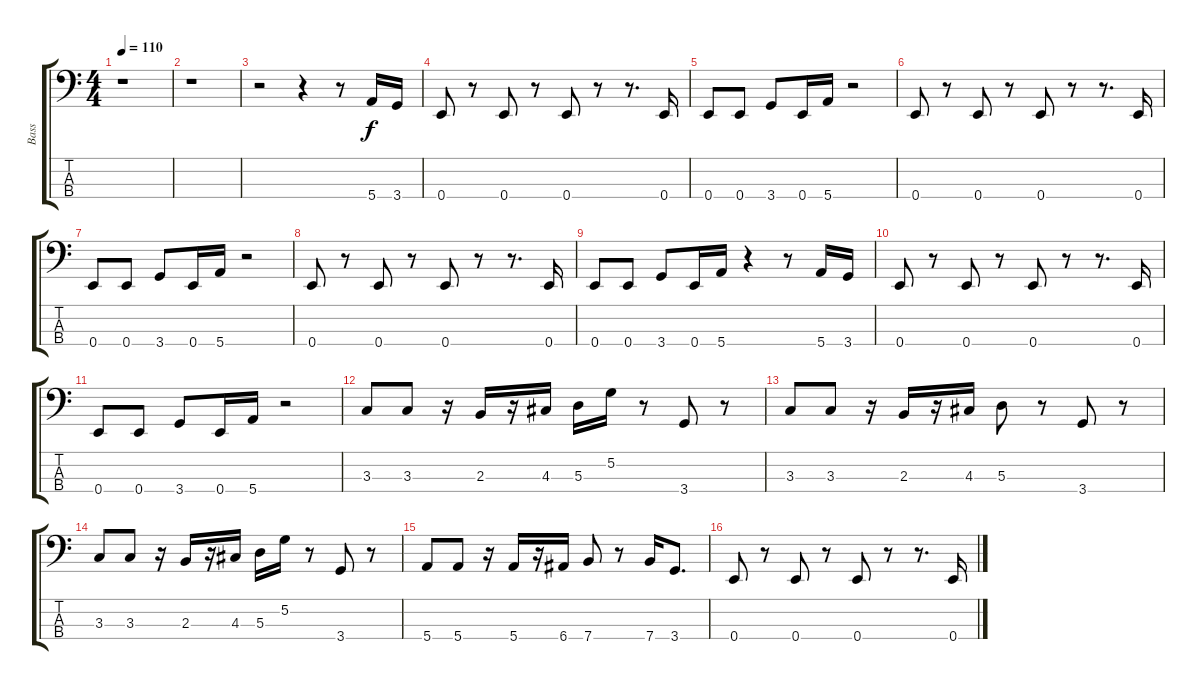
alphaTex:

\track ("Bass" "Bass") {instrument electricbassfinger}
\staff {score tabs}
\tuning (G2 D2 A1 E1) {hide}
\ts (4 4)
\tempo 110
\clef f4
\ks c
r.1{dy f} |
r.1 |
r.2 r.4 r.8 5.4.16 3.4.16 |
0.4.8 r.8 0.4.8 r.8 0.4.8 r.8 r.8{d} 0.4.16 |
0.4.8 0.4.8 3.4.8 0.4.16 5.4.16 r.2 |
0.4.8 r.8 0.4.8 r.8 0.4.8 r.8 r.8{d} 0.4.16 |
0.4.8 0.4.8 3.4.8 0.4.16 5.4.16 r.2 |
0.4.8 r.8 0.4.8 r.8 0.4.8 r.8 r.8{d} 0.4.16 |
0.4.8 0.4.8 3.4.8 0.4.16 5.4.16 r.4 r.8 5.4.16 3.4.16 |
0.4.8 r.8 0.4.8 r.8 0.4.8 r.8 r.8{d} 0.4.16 |
0.4.8 0.4.8 3.4.8 0.4.16 5.4.16 r.2 |
3.3.8 3.3.8 r.16 2.3.16 r.16 4.3.16 5.3.16 5.2.16 r.8 3.4.8 r.8 |
3.3.8 3.3.8 r.16 2.3.16 r.16 4.3.16 5.3.8 r.8 3.4.8 r.8 |
3.3.8 3.3.8 r.16 2.3.16 r.16 4.3.16 5.3.16 5.2.16 r.8 3.4.8 r.8 |
5.4.8 5.4.8 r.16 5.4.16 r.16 6.4.16 7.4.8 r.8 7.4.16 3.4.8{d} |
0.4.8 r.8 0.4.8 r.8 0.4.8 r.8 r.8{d} 0.4.16
